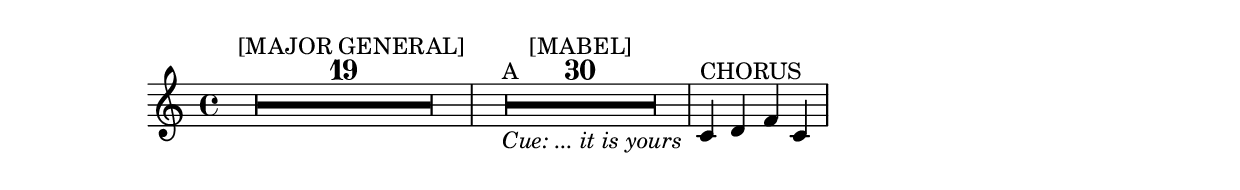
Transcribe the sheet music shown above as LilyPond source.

% DO NOT EDIT this file manually; it is automatically
% generated from Documentation/snippets/new
% Make any changes in Documentation/snippets/new/
% and then run scripts/auxiliar/makelsr.py
%
% This file is in the public domain.
%% Note: this file works from version 2.19.20

\version "2.19.20"

\header {
  lsrtags = "rhythms, text"

  texidoc = "
Markups attached to a multi-measure rest will be centered above or
below it.  Long markups attached to multi-measure rests do not cause
the measure to expand.  To expand a multi-measure rest to fit the
markup, use an empty chord with an attached markup before the
multi-measure rest.

Text attached to a spacer rest in this way is left-aligned to the
position where the note would be placed in the measure, but if the
measure length is determined by the length of the text, the text will
appear to be centered.

"
  doctitle = "Multi-measure rest markup"
} % begin verbatim


\relative c' {
  \compressMMRests {
    \textLengthOn
    <>^\markup { [MAJOR GENERAL] }
    R1*19
    <>_\markup { \italic { Cue: ... it is yours } }
    <>^\markup { A }
    R1*30^\markup { [MABEL] }
    \textLengthOff
    c4^\markup { CHORUS } d f c
  }
}
